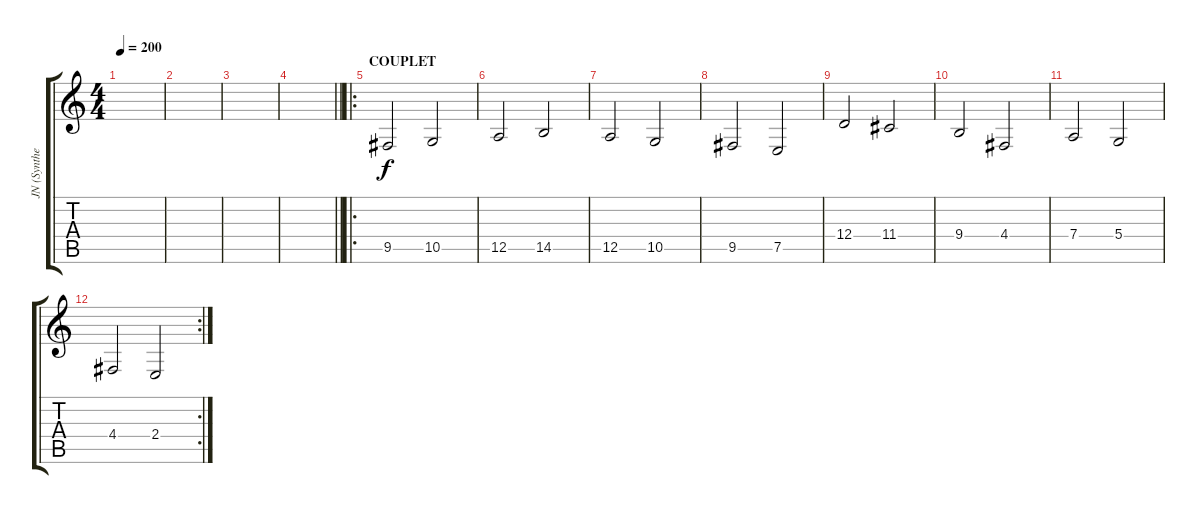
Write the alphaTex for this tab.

\track ("JN (Synthe_01)" "JN (Synthe") {instrument acousticgrandpiano}
\staff {score tabs}
\tuning (E4 B3 G3 D3 A2 E2) {hide}
\ts (4 4)
\tempo 200
\clef g2
\ks c
|
|
|
\barLineRight lightlight
|
\ro
\section ("" "COUPLET")
9.5.2 10.5.2 |
12.5.2 14.5.2 |
12.5.2 10.5.2 |
9.5.2 7.5.2 |
12.4.2 11.4.2 |
9.4.2 4.4.2 |
7.4.2 5.4.2 |
\rc 2
4.4.2 2.4.2
